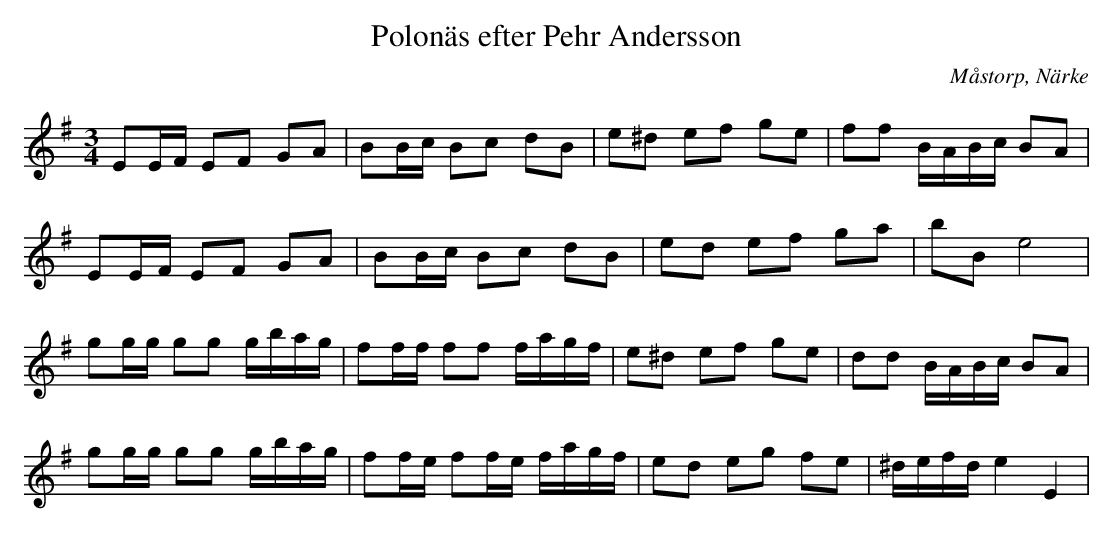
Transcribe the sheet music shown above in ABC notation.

X:1
T:Polonäs efter Pehr Andersson
O:Måstorp, Närke
M:3/4
L:1/16
K:Em
E2EF E2F2 G2A2 | B2Bc B2c2 d2B2 | e2^d2 e2f2 g2e2 | f2f2 BABc B2A2 |
E2EF E2F2 G2A2 | B2Bc B2c2 d2B2 | e2d2 e2f2 g2a2 | b2B2 e8 |
g2gg g2g2 gbag | f2ff f2f2 fagf | e2^d2 e2f2 g2e2 | d2d2 BABc B2A2 |
g2gg g2g2 gbag | f2fe f2fe fagf | e2d2 e2g2 f2e2 | ^defd e4 E4 |
